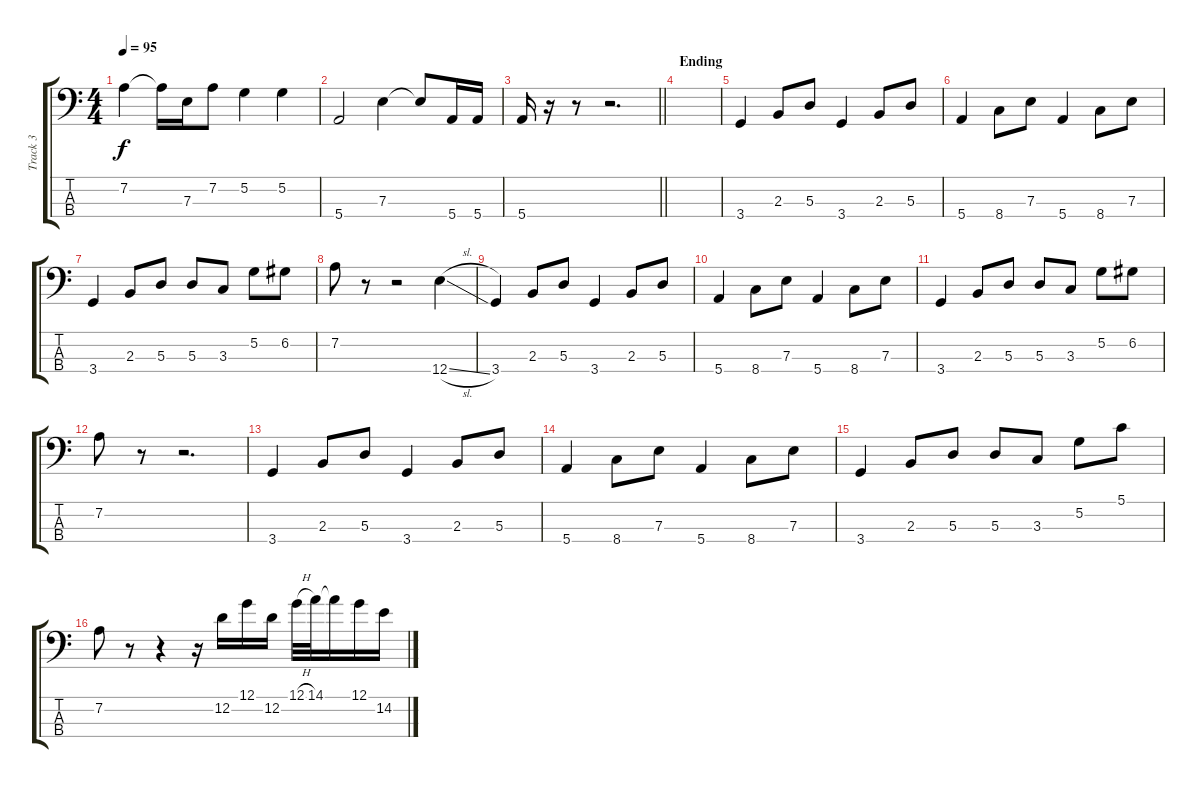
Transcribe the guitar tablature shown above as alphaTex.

\track ("Track 3" "Track 3") {instrument electricbassfinger}
\staff {score tabs}
\tuning (G2 D2 A1 E1) {hide}
\ts (4 4)
\tempo 95
\clef f4
\ks c
7.2.4{dy f} 7.2{t}.16 7.3.16 7.2.8 5.2.4 5.2.4 |
5.4.2 7.3.4 7.3{t}.8 5.4.16 5.4.16 |
\barLineRight lightlight
5.4.16 r.16 r.8 r.2{d} |
\section ("" "Ending")
|
3.4.4 2.3.8 5.3.8 3.4.4 2.3.8 5.3.8 |
5.4.4 8.4.8 7.3.8 5.4.4 8.4.8 7.3.8 |
3.4.4 2.3.8 5.3.8 5.3.8 3.3.8 5.2.8 6.2.8 |
7.2.8 r.8 r.2 12.4{sl}.4 |
3.4.4 2.3.8 5.3.8 3.4.4 2.3.8 5.3.8 |
5.4.4 8.4.8 7.3.8 5.4.4 8.4.8 7.3.8 |
3.4.4 2.3.8 5.3.8 5.3.8 3.3.8 5.2.8 6.2.8 |
7.2.8 r.8 r.2{d} |
3.4.4 2.3.8 5.3.8 3.4.4 2.3.8 5.3.8 |
5.4.4 8.4.8 7.3.8 5.4.4 8.4.8 7.3.8 |
3.4.4 2.3.8 5.3.8 5.3.8 3.3.8 5.2.8 5.1.8 |
7.2.8 r.8 r.4 r.16 12.2.16 12.1.16 12.2.16 12.1{h}.32 14.1.32 14.1{t}.16 12.1.16 14.2.16
